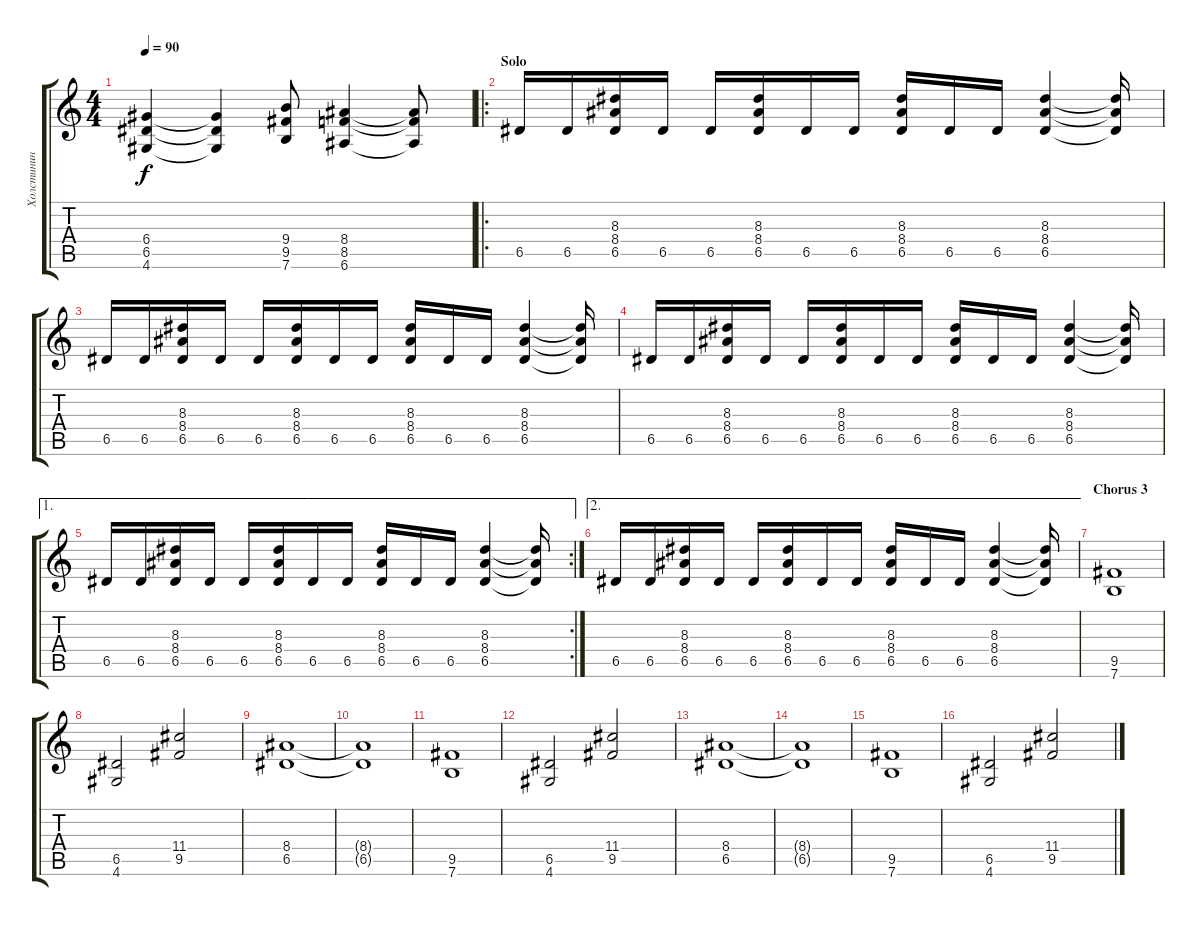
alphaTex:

\track ("Холстинин" "Холстинин") {instrument overdrivenguitar}
\staff {score tabs}
\tuning (E4 B3 G3 D3 A2 E2) {hide}
\ts (4 4)
\tempo 90
\clef g2
\ks c
(6.4 6.5 4.6).4{dy f} (6.4{t} 6.5{t} 4.6{t}).4 (9.4 9.5 7.6).8 (8.4 8.5 6.6).4 (8.4{t} 8.5{t} 6.6{t}).8 |
\ro
\section ("" "Solo")
6.5.16{volume 8 instrument overdrivenguitar} 6.5.16 (8.3 8.4 6.5).16 6.5.16 6.5.16 (8.3 8.4 6.5).16 6.5.16 6.5.16 (8.3 8.4 6.5).16 6.5.16 6.5.16 (8.3 8.4 6.5).4 (8.3{t} 8.4{t} 6.5{t}).16 |
6.5.16 6.5.16 (8.3 8.4 6.5).16 6.5.16 6.5.16 (8.3 8.4 6.5).16 6.5.16 6.5.16 (8.3 8.4 6.5).16 6.5.16 6.5.16 (8.3 8.4 6.5).4 (8.3{t} 8.4{t} 6.5{t}).16 |
6.5.16 6.5.16 (8.3 8.4 6.5).16 6.5.16 6.5.16 (8.3 8.4 6.5).16 6.5.16 6.5.16 (8.3 8.4 6.5).16 6.5.16 6.5.16 (8.3 8.4 6.5).4 (8.3{t} 8.4{t} 6.5{t}).16 |
\ae 1
\rc 2
6.5.16 6.5.16 (8.3 8.4 6.5).16 6.5.16 6.5.16 (8.3 8.4 6.5).16 6.5.16 6.5.16 (8.3 8.4 6.5).16 6.5.16 6.5.16 (8.3 8.4 6.5).4 (8.3{t} 8.4{t} 6.5{t}).16 |
\ae 2
6.5.16 6.5.16 (8.3 8.4 6.5).16 6.5.16 6.5.16 (8.3 8.4 6.5).16 6.5.16 6.5.16 (8.3 8.4 6.5).16 6.5.16 6.5.16 (8.3 8.4 6.5).4 (8.3{t} 8.4{t} 6.5{t}).16 |
\section ("" "Chorus 3")
(9.5 7.6).1{volume 10 instrument overdrivenguitar} |
(6.5 4.6).2 (11.4 9.5).2 |
(8.4 6.5).1 |
(8.4{t} 6.5{t}).1 |
(9.5 7.6).1{volume 10 instrument overdrivenguitar} |
(6.5 4.6).2 (11.4 9.5).2 |
(8.4 6.5).1 |
(8.4{t} 6.5{t}).1 |
(9.5 7.6).1{volume 10 instrument overdrivenguitar} |
(6.5 4.6).2 (11.4 9.5).2
